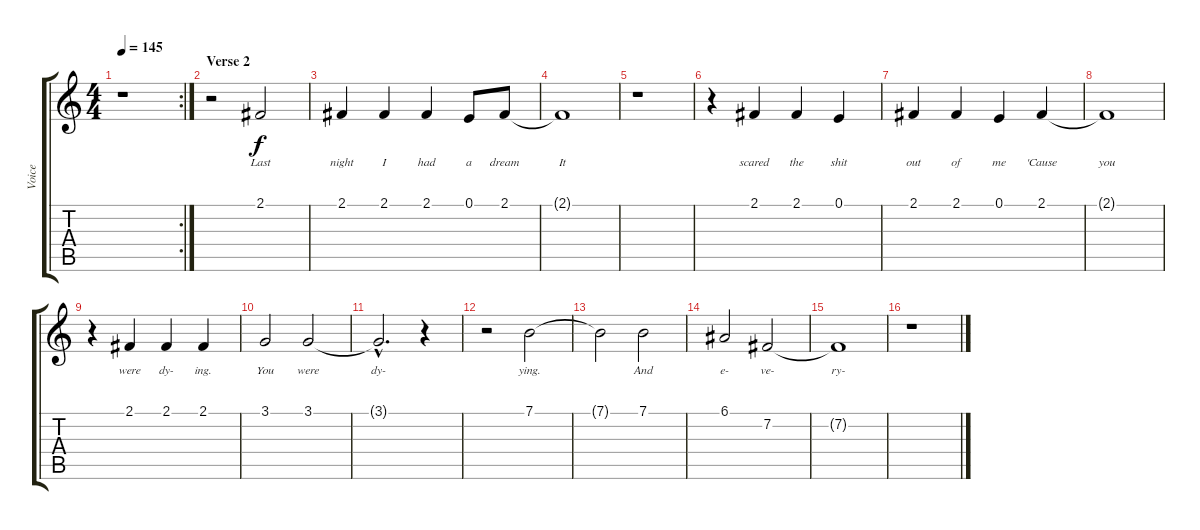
\track ("Voice" "Voice") {instrument clarinet}
\staff {score tabs}
\tuning (E4 B3 G3 D3 A2 E2) {hide}
\rc 2
\ts (4 4)
\tempo 145
\clef g2
\ks c
r.1{dy f} |
\section ("" "Verse 2")
r.2 2.1.2{lyrics (0 "Last") lyrics (1 "") lyrics (2 "") lyrics (3 "") lyrics (4 "")} |
2.1.4{lyrics (0 "night") lyrics (1 "") lyrics (2 "") lyrics (3 "") lyrics (4 "")} 2.1.4{lyrics (0 "I") lyrics (1 "") lyrics (2 "") lyrics (3 "") lyrics (4 "")} 2.1.4{lyrics (0 "had") lyrics (1 "") lyrics (2 "") lyrics (3 "") lyrics (4 "")} 0.1.8{lyrics (0 "a") lyrics (1 "") lyrics (2 "") lyrics (3 "") lyrics (4 "")} 2.1.8{lyrics (0 "dream") lyrics (1 "") lyrics (2 "") lyrics (3 "") lyrics (4 "")} |
2.1{t}.1{lyrics (0 "It") lyrics (1 "") lyrics (2 "") lyrics (3 "") lyrics (4 "")} |
r.1 |
r.4 2.1.4{lyrics (0 "scared") lyrics (1 "") lyrics (2 "") lyrics (3 "") lyrics (4 "")} 2.1.4{lyrics (0 "the") lyrics (1 "") lyrics (2 "") lyrics (3 "") lyrics (4 "")} 0.1.4{lyrics (0 "shit") lyrics (1 "") lyrics (2 "") lyrics (3 "") lyrics (4 "")} |
2.1.4{lyrics (0 "out") lyrics (1 "") lyrics (2 "") lyrics (3 "") lyrics (4 "")} 2.1.4{lyrics (0 "of") lyrics (1 "") lyrics (2 "") lyrics (3 "") lyrics (4 "")} 0.1.4{lyrics (0 "me") lyrics (1 "") lyrics (2 "") lyrics (3 "") lyrics (4 "")} 2.1.4{lyrics (0 "'Cause") lyrics (1 "") lyrics (2 "") lyrics (3 "") lyrics (4 "")} |
2.1{t}.1{lyrics (0 "you") lyrics (1 "") lyrics (2 "") lyrics (3 "") lyrics (4 "")} |
r.4 2.1.4{lyrics (0 "were") lyrics (1 "") lyrics (2 "") lyrics (3 "") lyrics (4 "")} 2.1.4{lyrics (0 "dy-") lyrics (1 "") lyrics (2 "") lyrics (3 "") lyrics (4 "")} 2.1.4{lyrics (0 "ing.") lyrics (1 "") lyrics (2 "") lyrics (3 "") lyrics (4 "")} |
3.1.2{lyrics (0 "You") lyrics (1 "") lyrics (2 "") lyrics (3 "") lyrics (4 "")} 3.1.2{lyrics (0 "were") lyrics (1 "") lyrics (2 "") lyrics (3 "") lyrics (4 "")} |
3.1{hac t}.2{d lyrics (0 "dy-") lyrics (1 "") lyrics (2 "") lyrics (3 "") lyrics (4 "")} r.4 |
r.2 7.1.2{lyrics (0 "ying.") lyrics (1 "") lyrics (2 "") lyrics (3 "") lyrics (4 "")} |
7.1{t}.2{lyrics (0 "") lyrics (1 "") lyrics (2 "") lyrics (3 "") lyrics (4 "")} 7.1.2{lyrics (0 "And") lyrics (1 "") lyrics (2 "") lyrics (3 "") lyrics (4 "")} |
6.1.2{lyrics (0 "e-") lyrics (1 "") lyrics (2 "") lyrics (3 "") lyrics (4 "")} 7.2.2{lyrics (0 "ve-") lyrics (1 "") lyrics (2 "") lyrics (3 "") lyrics (4 "")} |
7.2{t}.1{lyrics (0 "ry-") lyrics (1 "") lyrics (2 "") lyrics (3 "") lyrics (4 "")} |
r.1
